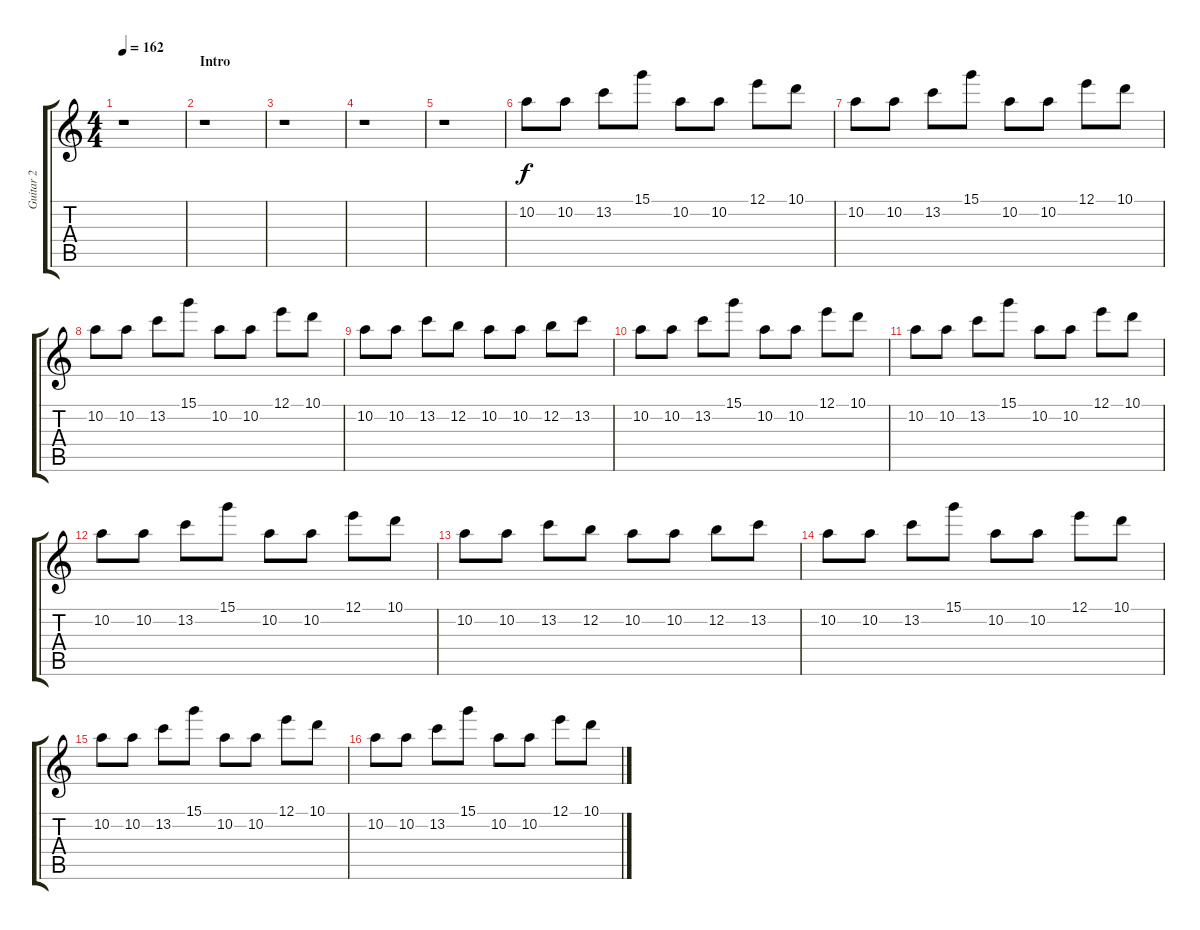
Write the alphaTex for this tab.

\track ("Guitar 2" "Guitar 2") {instrument distortionguitar}
\staff {score tabs}
\tuning (E4 B3 G3 D3 A2 E2) {hide}
\ts (4 4)
\tempo 162
\clef g2
\ks c
r.1{dy f instrument distortionguitar} |
\section ("" "Intro")
r.1 |
r.1 |
r.1 |
r.1 |
10.2.8 10.2.8 13.2.8 15.1.8 10.2.8 10.2.8 12.1.8 10.1.8 |
10.2.8 10.2.8 13.2.8 15.1.8 10.2.8 10.2.8 12.1.8 10.1.8 |
10.2.8 10.2.8 13.2.8 15.1.8 10.2.8 10.2.8 12.1.8 10.1.8 |
10.2.8 10.2.8 13.2.8 12.2.8 10.2.8 10.2.8 12.2.8 13.2.8 |
10.2.8 10.2.8 13.2.8 15.1.8 10.2.8 10.2.8 12.1.8 10.1.8 |
10.2.8 10.2.8 13.2.8 15.1.8 10.2.8 10.2.8 12.1.8 10.1.8 |
10.2.8 10.2.8 13.2.8 15.1.8 10.2.8 10.2.8 12.1.8 10.1.8 |
10.2.8 10.2.8 13.2.8 12.2.8 10.2.8 10.2.8 12.2.8 13.2.8 |
10.2.8 10.2.8 13.2.8 15.1.8 10.2.8 10.2.8 12.1.8 10.1.8 |
10.2.8 10.2.8 13.2.8 15.1.8 10.2.8 10.2.8 12.1.8 10.1.8 |
10.2.8 10.2.8 13.2.8 15.1.8 10.2.8 10.2.8 12.1.8 10.1.8
